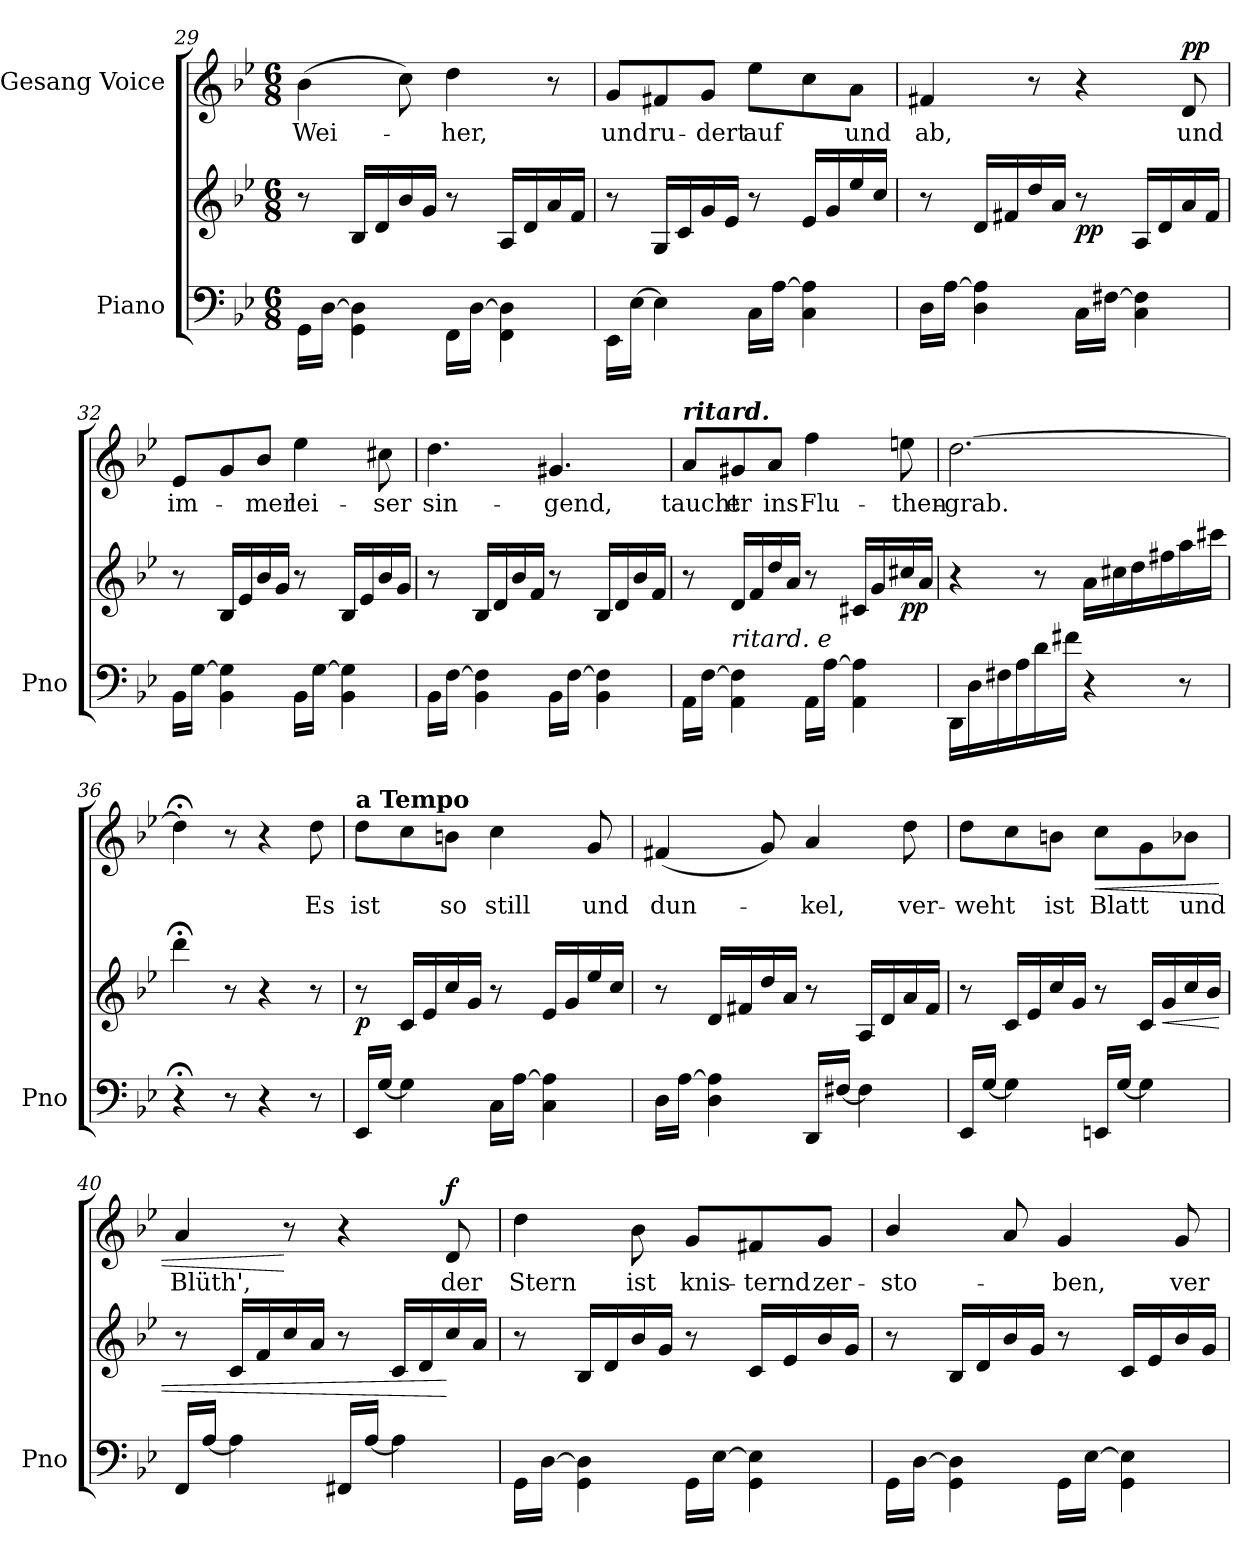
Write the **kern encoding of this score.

**kern	**kern	**dynam	**kern	**text	**dynam
*part2	*part2	*part2	*part1	*part1	*part1
*staff3	*staff2	*staff2/3	*staff1	*staff1	*staff1
*I"Piano	*	*	*I"Gesang Voice	*	*
*I'Pno	*	*	*	*	*
*clefF4	*clefG2	*	*clefG2	*	*
*k[b-e-]	*k[b-e-]	*	*k[b-e-]	*	*
*M6/8	*M6/8	*	*M6/8	*	*
=29	=29	=29	=29	=29	=29
!	!	!	!	!LO:LY:b	!
16GG\LL	8r	.	(>4b-\	Wei-	.
[16D\JJ	.	.	.	.	.
4GG\ 4D\]	16B-/LL	.	.	.	.
.	16d/	.	.	.	.
.	16b-/	.	8cc\)	.	.
.	16g/JJ	.	.	.	.
!	!	!	!	!LO:LY:b	!
16FF\LL	8r	.	4dd\	-her,	.
[16D\JJ	.	.	.	.	.
4FF\ 4D\]	16A/LL	.	.	.	.
.	16d/	.	.	.	.
.	16a/	.	8r	.	.
.	16f/JJ	.	.	.	.
=30	=30	=30	=30	=30	=30
!	!	!	!	!LO:LY:b	!
16EE-\LL	8r	.	8g/L	und	.
[16E-\JJ	.	.	.	.	.
!	!	!	!	!LO:LY:b	!
4E-\]	16G/LL	.	8f#X/	ru-	.
.	16c/	.	.	.	.
!	!	!	!	!LO:LY:b	!
.	16g/	.	8g/J	-dert	.
.	16e-/JJ	.	.	.	.
!	!	!	!	!LO:LY:b	!
16C\LL	8r	.	8ee-\L	auf	.
[16A\JJ	.	.	.	.	.
4C\ 4A\]	16e-/LL	.	8cc\	.	.
.	16g/	.	.	.	.
!	!	!	!	!LO:LY:b	!
.	16ee-/	.	8a\J	und	.
.	16cc/JJ	.	.	.	.
!!LO:LB:g=z
=31	=31	=31	=31	=31	=31
!	!	!	!	!LO:LY:b	!
16D\LL	8r	.	4f#X/	ab,	.
[16A\JJ	.	.	.	.	.
4D\ 4A\]	16d/LL	.	.	.	.
.	16f#X/	.	.	.	.
.	16dd/	.	8r	.	.
.	16a/JJ	.	.	.	.
!	!	!LO:DY:b	!	!	!
16C\LL	8r	pp	4r	.	.
[16F#X\JJ	.	.	.	.	.
4C\ 4F#\]	16A/LL	.	.	.	.
.	16d/	.	.	.	.
!	!	!	!	!LO:LY:b	!LO:DY:a
.	16a/	.	8d/	und	pp
.	16f#/JJ	.	.	.	.
=32	=32	=32	=32	=32	=32
!	!	!	!	!LO:LY:b	!
16BB-\LL	8r	.	8e-/L	im-	.
[16G\JJ	.	.	.	.	.
4BB-\ 4G\]	16B-/LL	.	8g/	.	.
.	16e-/	.	.	.	.
!	!	!	!	!LO:LY:b	!
.	16b-/	.	8b-/J	-mer	.
.	16g/JJ	.	.	.	.
!	!	!	!	!LO:LY:b	!
16BB-\LL	8r	.	4ee-\	lei-	.
[16G\JJ	.	.	.	.	.
4BB-\ 4G\]	16B-/LL	.	.	.	.
.	16e-/	.	.	.	.
!	!	!	!	!LO:LY:b	!
.	16b-/	.	8cc#X\	-ser	.
.	16g/JJ	.	.	.	.
=33	=33	=33	=33	=33	=33
!	!	!	!	!LO:LY:b	!
16BB-\LL	8r	.	4.dd\	sin-	.
[16F\JJ	.	.	.	.	.
4BB-\ 4F\]	16B-/LL	.	.	.	.
.	16d/	.	.	.	.
.	16b-/	.	.	.	.
.	16f/JJ	.	.	.	.
!	!	!	!	!LO:LY:b	!
16BB-\LL	8r	.	4.g#X/	-gend,	.
[16F\JJ	.	.	.	.	.
4BB-\ 4F\]	16B-/LL	.	.	.	.
.	16d/	.	.	.	.
.	16b-/	.	.	.	.
.	16f/JJ	.	.	.	.
!!LO:LB:g=z
=34	=34	=34	=34	=34	=34
!	!	!	!LO:TX:a:Bi:t=ritard.	!	!
!	!	!	!	!LO:LY:b	!
16AA\LL	8r	.	8a/L	taucht	.
[16F\JJ	.	.	.	.	.
!LO:TX:a:i:t=ritard.         e	!	!	!	!	!
!	!	!	!	!LO:LY:b	!
4AA\ 4F\]	16d/LL	.	8g#X/	er	.
.	16f/	.	.	.	.
*	*	*	*MM70	*	*
!	!	!	!	!LO:LY:b	!
.	16dd/	.	8a/J	ins	.
.	16a/JJ	.	.	.	.
!	!	!	!	!LO:LY:b	!
16AA\LL	8r	.	4ff\	Flu-	.
[16A\JJ	.	.	.	.	.
4AA\ 4A\]	16c#X/LL	.	.	.	.
.	16g/	.	.	.	.
!	!	!LO:DY:b	!	!LO:LY:b	!
.	16cc#X/	pp	8een\	-then-	.
.	16a/JJ	.	.	.	.
=35	=35	=35	=35	=35	=35
!	!	!	!	!LO:LY:b	!
16DD\LL	4r	.	[2.dd\	-grab.	.
16D\	.	.	.	.	.
16F#X\	.	.	.	.	.
16A\	.	.	.	.	.
16d\	8r	.	.	.	.
16f#X\JJ	.	.	.	.	.
4r	16a\LL	.	.	.	.
.	16cc#X\	.	.	.	.
.	16dd\	.	.	.	.
.	16ff#X\	.	.	.	.
8r	16aa\	.	.	.	.
.	16ccc#X\JJ	.	.	.	.
=36	=36	=36	=36	=36	=36
4r;<	4ddd;<\	.	4dd;<\]	.	.
8r	8r	.	8r	.	.
4r	4r	.	4r	.	.
!	!	!	!	!LO:LY:b	!
8r	8r	.	8dd\	Es	.
=37	=37	=37	=37	=37	=37
!	!	!	!LO:TX:a:B:t=a Tempo	!	!
!	!	!LO:DY:b	!	!LO:LY:b	!
16EE-/LL	8r	p	8dd\L	ist	.
[16G/JJ	.	.	.	.	.
4G\]	16c/LL	.	8cc\	.	.
.	16e-/	.	.	.	.
!	!	!	!	!LO:LY:b	!
.	16cc/	.	8bn\J	so	.
.	16g/JJ	.	.	.	.
!	!	!	!	!LO:LY:b	!
16C\LL	8r	.	4cc\	still	.
[16A\JJ	.	.	.	.	.
4C\ 4A\]	16e-/LL	.	.	.	.
.	16g/	.	.	.	.
!	!	!	!	!LO:LY:b	!
.	16ee-/	.	8g/	und	.
.	16cc/JJ	.	.	.	.
!!LO:LB:g=z
=38	=38	=38	=38	=38	=38
!	!	!	!	!LO:LY:b	!
16D\LL	8r	.	(<4f#X/	dun-	.
[16A\JJ	.	.	.	.	.
4D\ 4A\]	16d/LL	.	.	.	.
.	16f#X/	.	.	.	.
.	16dd/	.	8g/)	.	.
.	16a/JJ	.	.	.	.
!	!	!	!	!LO:LY:b	!
16DD/LL	8r	.	4a/	-kel,	.
[16F#X/JJ	.	.	.	.	.
4F#\]	16A/LL	.	.	.	.
.	16d/	.	.	.	.
!	!	!	!	!LO:LY:b	!
.	16a/	.	8dd\	ver-	.
.	16f#/JJ	.	.	.	.
=39	=39	=39	=39	=39	=39
!	!	!	!	!LO:LY:b	!
16EE-/LL	8r	.	8dd\L	-weht	.
[16G/JJ	.	.	.	.	.
4G\]	16c/LL	.	8cc\	.	.
.	16e-/	.	.	.	.
!	!	!	!	!LO:LY:b	!
.	16cc/	.	8bn\J	ist	.
.	16g/JJ	.	.	.	.
!	!	!	!	!LO:LY:b	!LO:HP:b
16EEn/LL	8r	.	8cc\L	Blatt	<
[16G/JJ	.	.	.	.	.
4G\]	16c/LL	.	8g\	.	.
!	!	!LO:HP:b	!	!	!
.	16g/	<	.	.	.
!	!	!	!	!LO:LY:b	!
.	16cc/	.	8b-X\J	und	.
.	16b-/JJ	.	.	.	.
=40	=40	=40	=40	=40	=40
!	!	!	!	!LO:LY:b	!
16FF/LL	8r	.	4a/	Blüth',	.
[16A/JJ	.	.	.	.	.
4A\]	16c/LL	.	.	.	.
.	16f/	.	.	.	.
.	16cc/	.	8r	.	[
.	16a/JJ	.	.	.	.
16FF#X/LL	8r	.	4r	.	.
[16A/JJ	.	.	.	.	.
4A\]	16c/LL	.	.	.	.
.	16d/	.	.	.	.
!	!	!	!	!LO:LY:b	!LO:DY:a
.	16cc/	[	8d/	der	f
.	16a/JJ	.	.	.	.
!!LO:PB:g=z
=41	=41	=41	=41	=41	=41
!	!	!	!	!LO:LY:b	!
16GG\LL	8r	.	4dd\	Stern	.
[16D\JJ	.	.	.	.	.
4GG\ 4D\]	16B-/LL	.	.	.	.
.	16d/	.	.	.	.
!	!	!	!	!LO:LY:b	!
.	16b-/	.	8b-\	ist	.
.	16g/JJ	.	.	.	.
!	!	!	!	!LO:LY:b	!
16GG\LL	8r	.	8g/L	knis-	.
[16E-\JJ	.	.	.	.	.
!	!	!	!	!LO:LY:b	!
4GG\ 4E-\]	16c/LL	.	8f#X/	-ternd	.
.	16e-/	.	.	.	.
!	!	!	!	!LO:LY:b	!
.	16b-/	.	8g/J	zer-	.
.	16g/JJ	.	.	.	.
=42	=42	=42	=42	=42	=42
!	!	!	!	!LO:LY:b	!
16GG\LL	8r	.	4b-/	-sto-	.
[16D\JJ	.	.	.	.	.
4GG\ 4D\]	16B-/LL	.	.	.	.
.	16d/	.	.	.	.
.	16b-/	.	8a/	.	.
.	16g/JJ	.	.	.	.
!	!	!	!	!LO:LY:b	!
16GG\LL	8r	.	4g/	-ben,	.
[16E-\JJ	.	.	.	.	.
4GG\ 4E-\]	16c/LL	.	.	.	.
.	16e-/	.	.	.	.
!	!	!	!	!LO:LY:b	!
.	16b-/	.	8g/	ver-	.
.	16g/JJ	.	.	.	.
=	=	=	=	=	=
*-	*-	*-	*-	*-	*-
